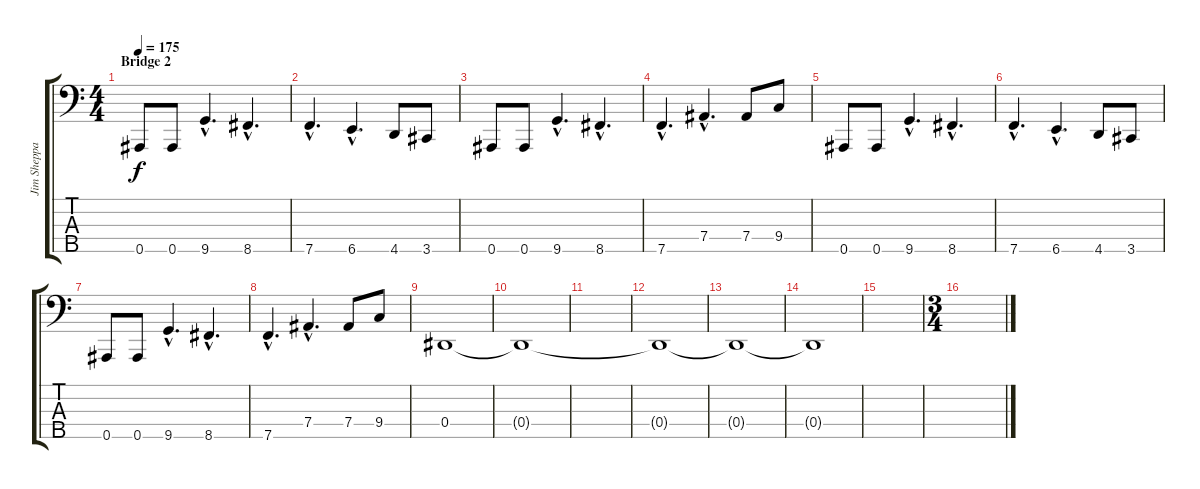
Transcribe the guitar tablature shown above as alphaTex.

\track ("Jim Sheppard" "Jim Sheppa") {instrument electricbassfinger}
\staff {score tabs}
\tuning (Gb2 Db2 Ab1 Eb1 Bb0) {hide}
\ts (4 4)
\section ("" "Bridge 2")
\tempo 175
\clef f4
\ks c
0.5.8{dy f} 0.5.8 9.5{hac}.4{d} 8.5{hac}.4{d} |
7.5{hac}.4{d} 6.5{hac}.4{d} 4.5.8 3.5.8 |
0.5.8 0.5.8 9.5{hac}.4{d} 8.5{hac}.4{d} |
7.5{hac}.4{d} 7.4{hac}.4{d} 7.4.8 9.4.8 |
0.5.8 0.5.8 9.5{hac}.4{d} 8.5{hac}.4{d} |
7.5{hac}.4{d} 6.5{hac}.4{d} 4.5.8 3.5.8 |
0.5.8 0.5.8 9.5{hac}.4{d} 8.5{hac}.4{d} |
7.5{hac}.4{d} 7.4{hac}.4{d} 7.4.8 9.4.8 |
0.4.1 |
0.4{t}.1 |
|
0.4{t}.1 |
0.4{t}.1 |
0.4{t}.1 |
|
\ts (3 4)
